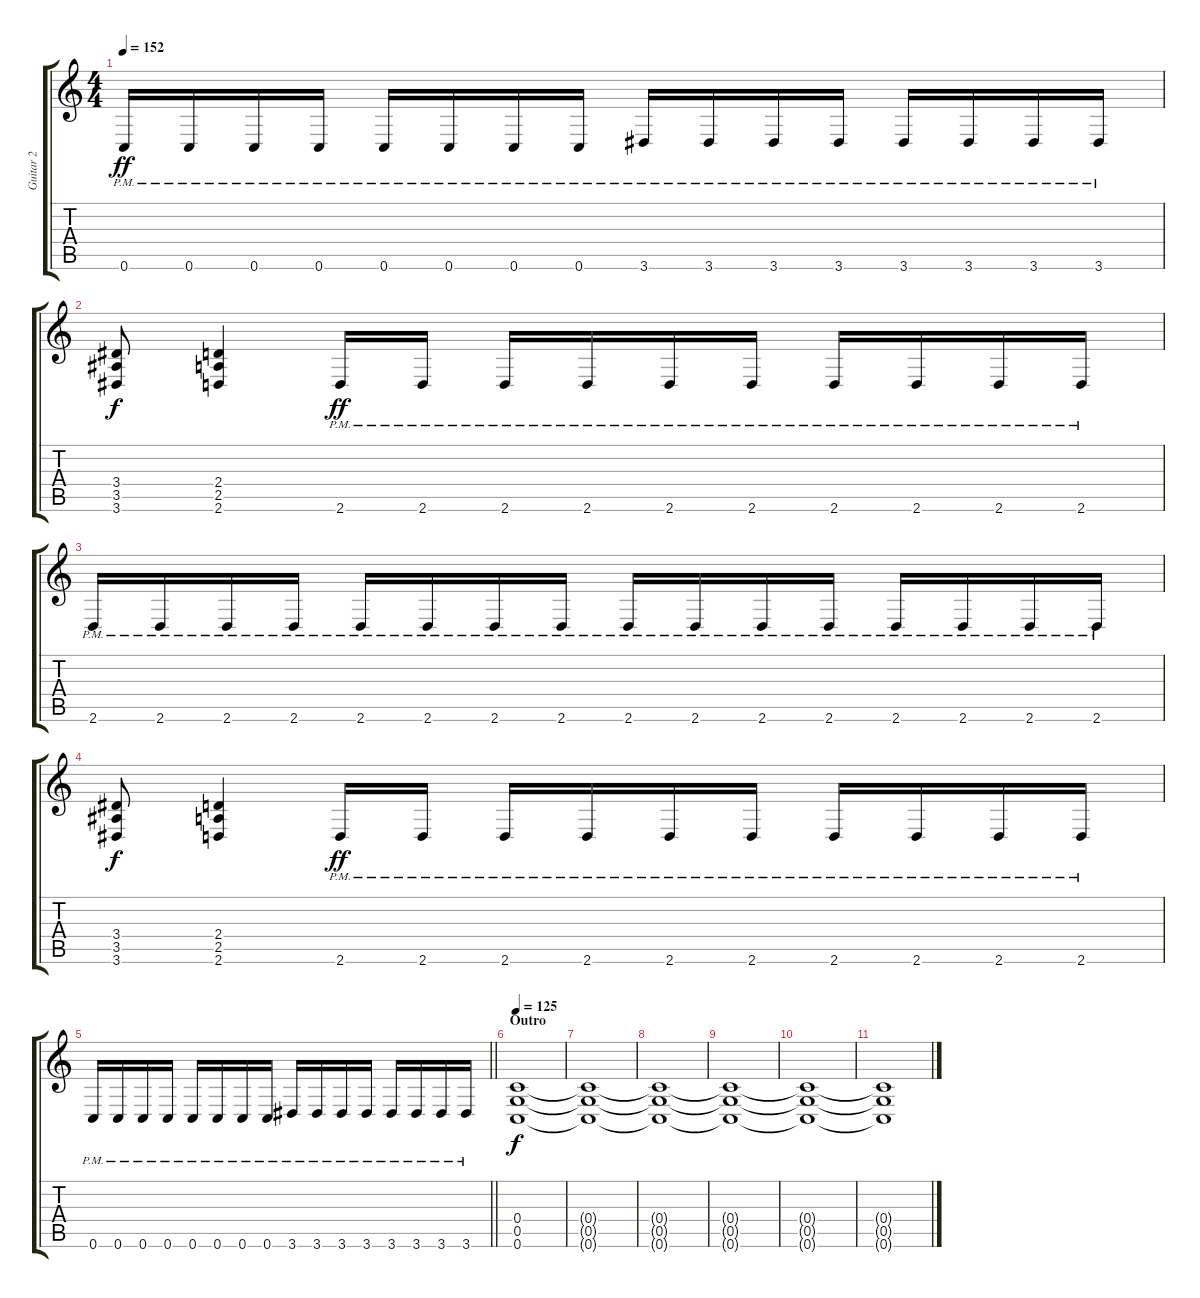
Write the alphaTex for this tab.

\track ("Guitar 2" "Guitar 2") {instrument acousticguitarsteel}
\staff {score tabs}
\tuning (D4 A3 F3 C3 G2 C2) {hide}
\ts (4 4)
\tempo 152
\clef g2
\ks c
0.6{pm}.16{dy ff} 0.6{pm}.16 0.6{pm}.16 0.6{pm}.16 0.6{pm}.16 0.6{pm}.16 0.6{pm}.16 0.6{pm}.16 3.6{pm}.16 3.6{pm}.16 3.6{pm}.16 3.6{pm}.16 3.6{pm}.16 3.6{pm}.16 3.6{pm}.16 3.6{pm}.16 |
(3.4 3.5 3.6).8{dy f} (2.4 2.5 2.6).4 2.6{pm}.16{dy ff} 2.6{pm}.16 2.6{pm}.16 2.6{pm}.16 2.6{pm}.16 2.6{pm}.16 2.6{pm}.16 2.6{pm}.16 2.6{pm}.16 2.6{pm}.16 |
2.6{pm}.16 2.6{pm}.16 2.6{pm}.16 2.6{pm}.16 2.6{pm}.16 2.6{pm}.16 2.6{pm}.16 2.6{pm}.16 2.6{pm}.16 2.6{pm}.16 2.6{pm}.16 2.6{pm}.16 2.6{pm}.16 2.6{pm}.16 2.6{pm}.16 2.6{pm}.16 |
(3.4 3.5 3.6).8{dy f} (2.4 2.5 2.6).4 2.6{pm}.16{dy ff} 2.6{pm}.16 2.6{pm}.16 2.6{pm}.16 2.6{pm}.16 2.6{pm}.16 2.6{pm}.16 2.6{pm}.16 2.6{pm}.16 2.6{pm}.16 |
\barLineRight lightlight
0.6{pm}.16 0.6{pm}.16 0.6{pm}.16 0.6{pm}.16 0.6{pm}.16 0.6{pm}.16 0.6{pm}.16 0.6{pm}.16 3.6{pm}.16 3.6{pm}.16 3.6{pm}.16 3.6{pm}.16 3.6{pm}.16 3.6{pm}.16 3.6{pm}.16 3.6{pm}.16 |
\section ("" "Outro")
\tempo 125
(0.4 0.5 0.6).1{dy f} |
(0.4{t} 0.5{t} 0.6{t}).1{volume 0} |
(0.4{t} 0.5{t} 0.6{t}).1 |
(0.4{t} 0.5{t} 0.6{t}).1 |
(0.4{t} 0.5{t} 0.6{t}).1 |
(0.4{t} 0.5{t} 0.6{t}).1
